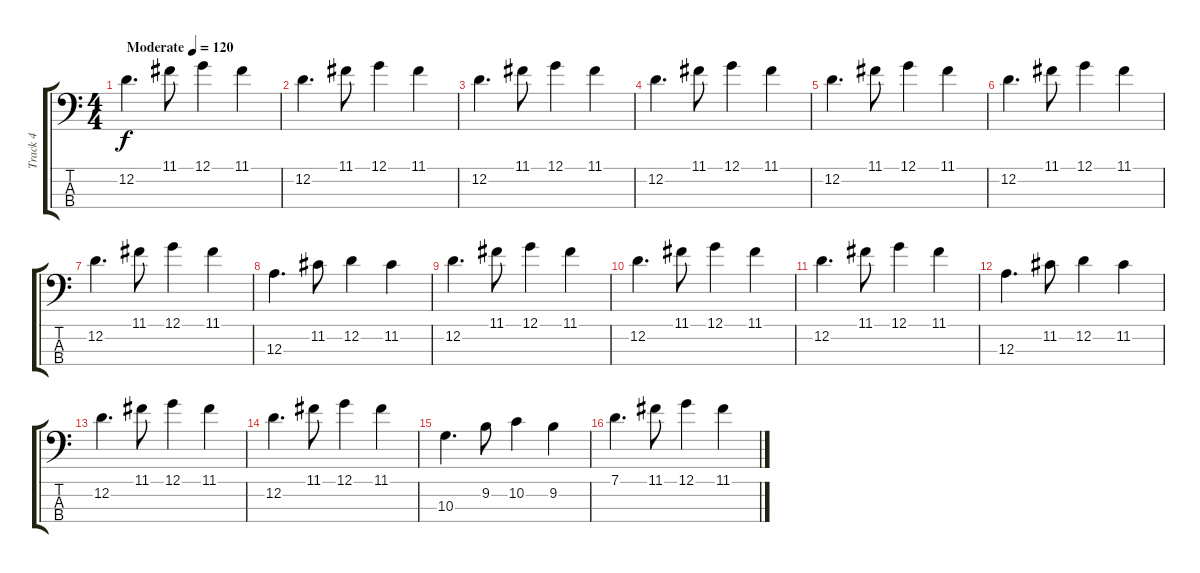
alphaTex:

\track ("Track 4" "Track 4") {instrument electricbasspick}
\staff {score tabs}
\tuning (G2 D2 A1 E1) {hide}
\ts (4 4)
\tempo (120 "Moderate")
\clef f4
\ks c
12.2.4{d dy f instrument electricbasspick} 11.1.8 12.1.4 11.1.4 |
12.2.4{d} 11.1.8 12.1.4 11.1.4 |
12.2.4{d} 11.1.8 12.1.4 11.1.4 |
12.2.4{d} 11.1.8 12.1.4 11.1.4 |
12.2.4{d} 11.1.8 12.1.4 11.1.4 |
12.2.4{d} 11.1.8 12.1.4 11.1.4 |
12.2.4{d} 11.1.8 12.1.4 11.1.4 |
12.3.4{d} 11.2.8 12.2.4 11.2.4 |
12.2.4{d} 11.1.8 12.1.4 11.1.4 |
12.2.4{d} 11.1.8 12.1.4 11.1.4 |
12.2.4{d} 11.1.8 12.1.4 11.1.4 |
12.3.4{d} 11.2.8 12.2.4 11.2.4 |
12.2.4{d} 11.1.8 12.1.4 11.1.4 |
12.2.4{d} 11.1.8 12.1.4 11.1.4 |
10.3.4{d} 9.2.8 10.2.4 9.2.4 |
7.1.4{d} 11.1.8 12.1.4 11.1.4
